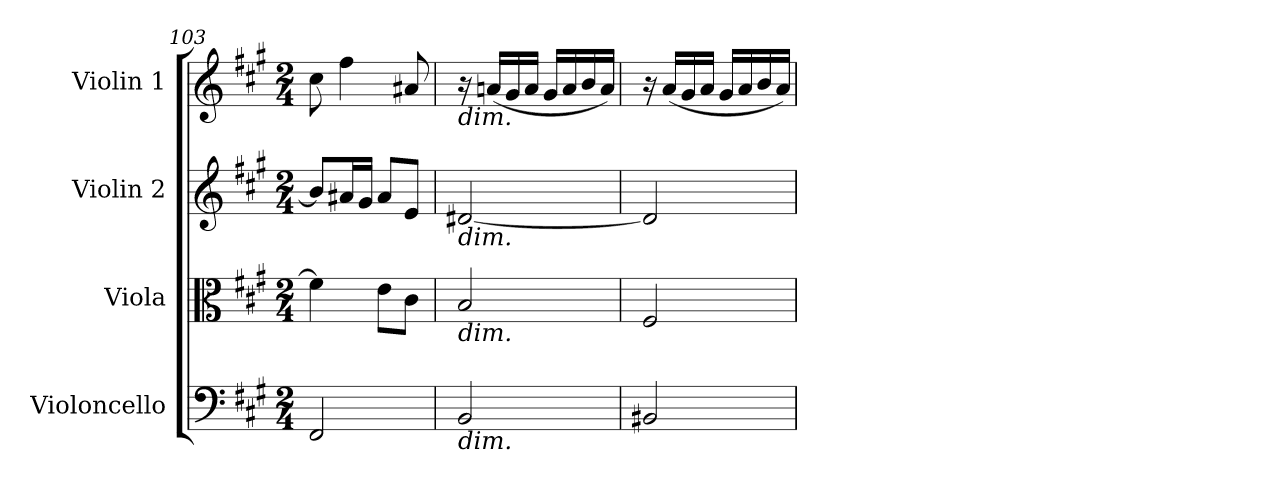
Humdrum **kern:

**kern	**kern	**kern	**kern
*part4	*part3	*part2	*part1
*staff4	*staff3	*staff2	*staff1
*I"Violoncello	*I"Viola	*I"Violin 2	*I"Violin 1
*I'Vc	*I'Vla	*I'Vln	*I'Vln
*clefF4	*clefC3	*clefG2	*clefG2
*k[f#c#g#]	*k[f#c#g#]	*k[f#c#g#]	*k[f#c#g#]
*M2/4	*M2/4	*M2/4	*M2/4
=103	=103	=103	=103
2FF#/	4f#\]	8b/L]	8cc#\
.	.	16a#X/L	4ff#\
.	.	16g#/JJ	.
.	8e\L	8a#/L	.
.	8c#\J	8e/J	8a#X/
=104	=104	=104	=104
!	!	!	!LO:TX:b:i:t=dim.
!	!	!LO:TX:b:i:t=dim.	!
!	!LO:TX:b:i:t=dim.	!	!
!LO:TX:b:i:t=dim.	!	!	!
2BB/	2B/	[2d#X/	16r
.	.	.	(16an/LL
.	.	.	16g#/
.	.	.	16a/JJ
.	.	.	16g#/LL
.	.	.	16a/
.	.	.	16b/
.	.	.	16a/JJ)
=105	=105	=105	=105
2BB#X/	2F#/	2d#/]	16r
.	.	.	(16a/LL
.	.	.	16g#/
.	.	.	16a/JJ
.	.	.	16g#/LL
.	.	.	16a/
.	.	.	16b/
.	.	.	16a/JJ)
=	=	=	=
*-	*-	*-	*-
